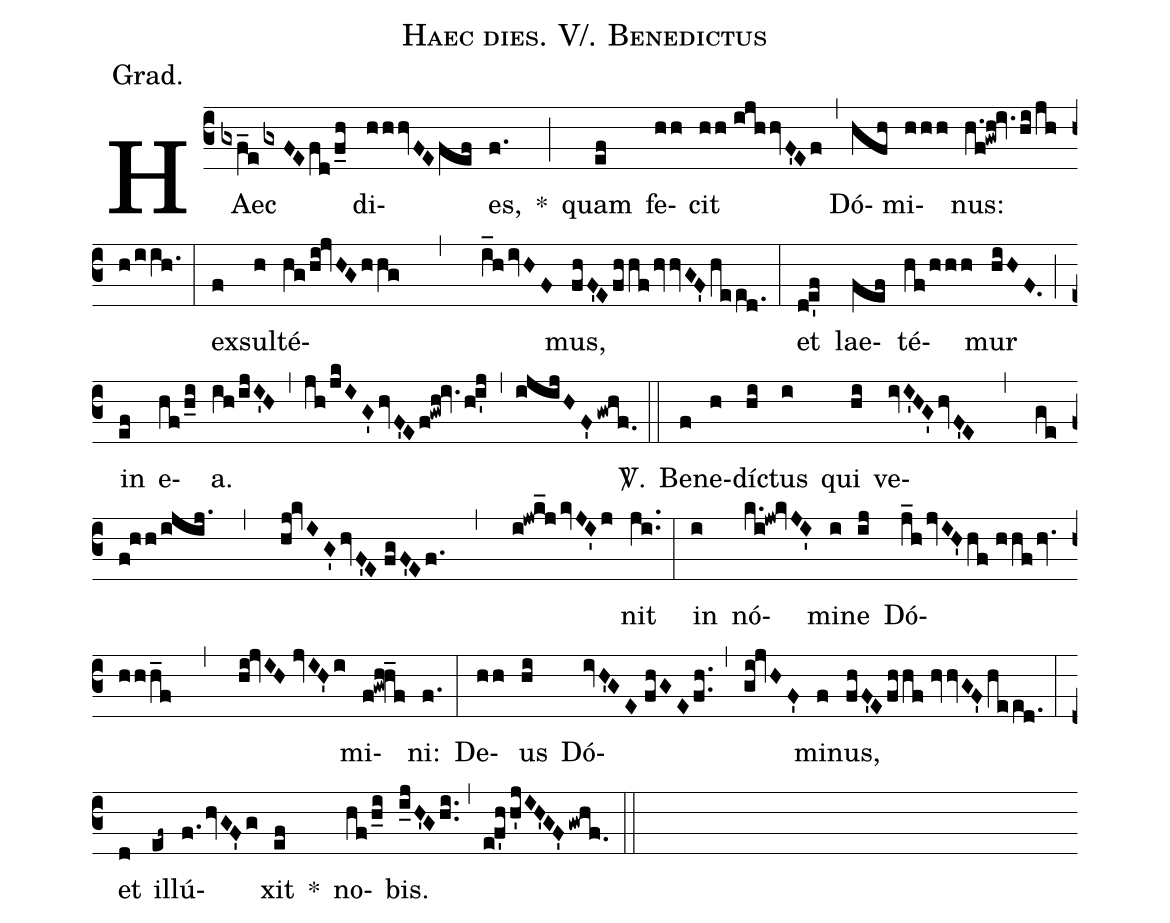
name:Haec dies. V/. Benedictus;
annotation:Grad.;
mode:2;
office-part:Gradual;
%%
(c3) HAec(gxf_e/gxFEfd/f_h) di(hhhvFE/fef)es,(f.) *(;) quam(ef) fe(hh)cit(hh//ijhhvF'Ef) (,) Dó(hfh)mi(hhh)nus:(h.f!gwh!iv.hi/jhh/iih.) (:) ex(f)sul(h)té(hg/hi!jvHG/hhg , i_h/ivHF)mus,(fhF'E/fhhf/hvvGF'/heed.) (:) et(d!e'f) lae(fef)té(hf/hhh)mur(hiHF.) (;) in(ef) e(hf/h_i)a.(ih/ijI'H,jh/jkIG'/hvF'E/f!gwh!iv./h!i'j) (,) (ijijHF'/gwhf.) <sp>V/</sp>.(::) Be(f)ne(h)díc(hi)tus(i) qui(hi) ve(ivI'HG'/hvF'E , ge/f!hh/ijij. , hj!kvIG'/hvF'E//fgF'Ef. , i!jwk_j/kvJI'j)nit(ji..) (:) in(i) nó(k.i!jw!kvJI')mi(i)ne(ij) Dó(j_h/jvIH'/hf//hhf/hv.hhh_f , hi!jvIH//jvIH'i)mi(f!gwh!h_f)ni:(f.) (:) De(hh)us(hi) Dó(ivH'GE//fhGE/fh..,gi!jvHF')mi(f)nus,(fhF'E/fhhf//hvvGF'/heed.) (:) et(d) il(ef~)lú(f.hvGF'g)xit(ef) *() no(hf/h_i)bis.(i_jH'Ghi..) (,) (e!f'hh'jIH'GF'/gwhf.) (::)
